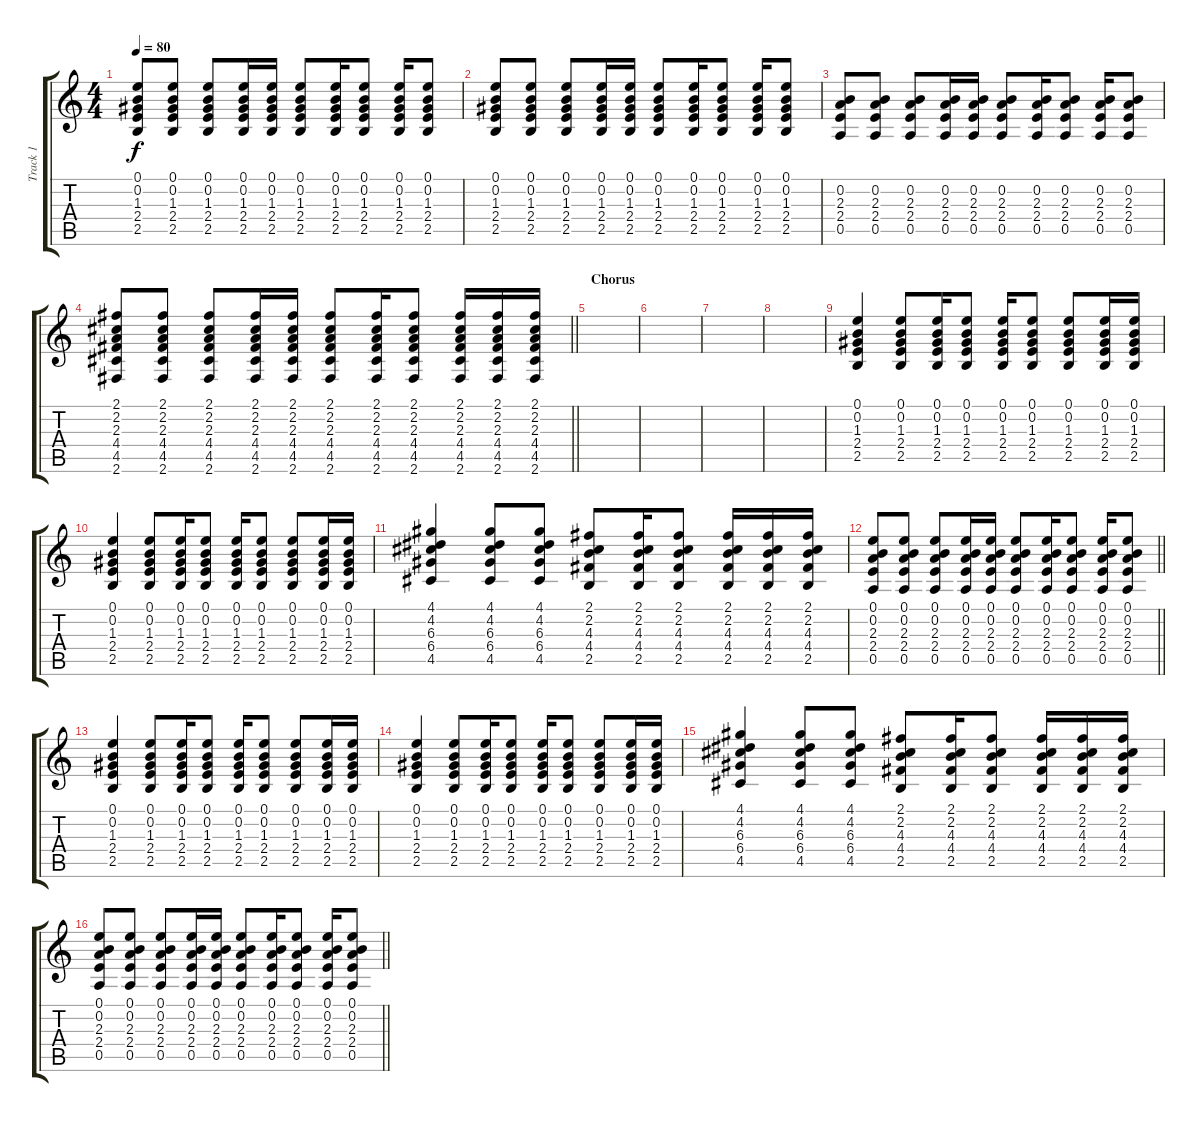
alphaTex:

\track ("Track 1" "Track 1") {instrument acousticguitarsteel}
\staff {score tabs}
\tuning (E4 B3 G3 D3 A2 E2) {hide}
\ts (4 4)
\tempo 80
\clef g2
\ks c
(0.1 0.2 1.3 2.4 2.5).8{dy f} (0.1 0.2 1.3 2.4 2.5).8 (0.1 0.2 1.3 2.4 2.5).8 (0.1 0.2 1.3 2.4 2.5).16 (0.1 0.2 1.3 2.4 2.5).16 (0.1 0.2 1.3 2.4 2.5).8 (0.1 0.2 1.3 2.4 2.5).16 (0.1 0.2 1.3 2.4 2.5).8 (0.1 0.2 1.3 2.4 2.5).16 (0.1 0.2 1.3 2.4 2.5).8 |
(0.1 0.2 1.3 2.4 2.5).8 (0.1 0.2 1.3 2.4 2.5).8 (0.1 0.2 1.3 2.4 2.5).8 (0.1 0.2 1.3 2.4 2.5).16 (0.1 0.2 1.3 2.4 2.5).16 (0.1 0.2 1.3 2.4 2.5).8 (0.1 0.2 1.3 2.4 2.5).16 (0.1 0.2 1.3 2.4 2.5).8 (0.1 0.2 1.3 2.4 2.5).16 (0.1 0.2 1.3 2.4 2.5).8 |
(0.2 2.3 2.4 0.5).8 (0.2 2.3 2.4 0.5).8 (0.2 2.3 2.4 0.5).8 (0.2 2.3 2.4 0.5).16 (0.2 2.3 2.4 0.5).16 (0.2 2.3 2.4 0.5).8 (0.2 2.3 2.4 0.5).16 (0.2 2.3 2.4 0.5).8 (0.2 2.3 2.4 0.5).16 (0.2 2.3 2.4 0.5).8 |
\barLineRight lightlight
(2.1 2.2 2.3 4.4 4.5 2.6).8 (2.1 2.2 2.3 4.4 4.5 2.6).8 (2.1 2.2 2.3 4.4 4.5 2.6).8 (2.1 2.2 2.3 4.4 4.5 2.6).16 (2.1 2.2 2.3 4.4 4.5 2.6).16 (2.1 2.2 2.3 4.4 4.5 2.6).8 (2.1 2.2 2.3 4.4 4.5 2.6).16 (2.1 2.2 2.3 4.4 4.5 2.6).8 (2.1 2.2 2.3 4.4 4.5 2.6).16 (2.1 2.2 2.3 4.4 4.5 2.6).16 (2.1 2.2 2.3 4.4 4.5 2.6).16 |
\section ("" "Chorus")
|
|
|
|
(0.1 0.2 1.3 2.4 2.5).4 (0.1 0.2 1.3 2.4 2.5).8 (0.1 0.2 1.3 2.4 2.5).16 (0.1 0.2 1.3 2.4 2.5).8 (0.1 0.2 1.3 2.4 2.5).16 (0.1 0.2 1.3 2.4 2.5).8 (0.1 0.2 1.3 2.4 2.5).8 (0.1 0.2 1.3 2.4 2.5).16 (0.1 0.2 1.3 2.4 2.5).16 |
(0.1 0.2 1.3 2.4 2.5).4 (0.1 0.2 1.3 2.4 2.5).8 (0.1 0.2 1.3 2.4 2.5).16 (0.1 0.2 1.3 2.4 2.5).8 (0.1 0.2 1.3 2.4 2.5).16 (0.1 0.2 1.3 2.4 2.5).8 (0.1 0.2 1.3 2.4 2.5).8 (0.1 0.2 1.3 2.4 2.5).16 (0.1 0.2 1.3 2.4 2.5).16 |
(4.1 4.2 6.3 6.4 4.5).4 (4.1 4.2 6.3 6.4 4.5).8 (4.1 4.2 6.3 6.4 4.5).8 (2.1 2.2 4.3 4.4 2.5).8 (2.1 2.2 4.3 4.4 2.5).16 (2.1 2.2 4.3 4.4 2.5).8 (2.1 2.2 4.3 4.4 2.5).16 (2.1 2.2 4.3 4.4 2.5).16 (2.1 2.2 4.3 4.4 2.5).16 |
\barLineRight lightlight
(0.1 0.2 2.3 2.4 0.5).8 (0.1 0.2 2.3 2.4 0.5).8 (0.1 0.2 2.3 2.4 0.5).8 (0.1 0.2 2.3 2.4 0.5).16 (0.1 0.2 2.3 2.4 0.5).16 (0.1 0.2 2.3 2.4 0.5).8 (0.1 0.2 2.3 2.4 0.5).16 (0.1 0.2 2.3 2.4 0.5).8 (0.1 0.2 2.3 2.4 0.5).16 (0.1 0.2 2.3 2.4 0.5).8 |
(0.1 0.2 1.3 2.4 2.5).4 (0.1 0.2 1.3 2.4 2.5).8 (0.1 0.2 1.3 2.4 2.5).16 (0.1 0.2 1.3 2.4 2.5).8 (0.1 0.2 1.3 2.4 2.5).16 (0.1 0.2 1.3 2.4 2.5).8 (0.1 0.2 1.3 2.4 2.5).8 (0.1 0.2 1.3 2.4 2.5).16 (0.1 0.2 1.3 2.4 2.5).16 |
(0.1 0.2 1.3 2.4 2.5).4 (0.1 0.2 1.3 2.4 2.5).8 (0.1 0.2 1.3 2.4 2.5).16 (0.1 0.2 1.3 2.4 2.5).8 (0.1 0.2 1.3 2.4 2.5).16 (0.1 0.2 1.3 2.4 2.5).8 (0.1 0.2 1.3 2.4 2.5).8 (0.1 0.2 1.3 2.4 2.5).16 (0.1 0.2 1.3 2.4 2.5).16 |
(4.1 4.2 6.3 6.4 4.5).4 (4.1 4.2 6.3 6.4 4.5).8 (4.1 4.2 6.3 6.4 4.5).8 (2.1 2.2 4.3 4.4 2.5).8 (2.1 2.2 4.3 4.4 2.5).16 (2.1 2.2 4.3 4.4 2.5).8 (2.1 2.2 4.3 4.4 2.5).16 (2.1 2.2 4.3 4.4 2.5).16 (2.1 2.2 4.3 4.4 2.5).16 |
\barLineRight lightlight
(0.1 0.2 2.3 2.4 0.5).8 (0.1 0.2 2.3 2.4 0.5).8 (0.1 0.2 2.3 2.4 0.5).8 (0.1 0.2 2.3 2.4 0.5).16 (0.1 0.2 2.3 2.4 0.5).16 (0.1 0.2 2.3 2.4 0.5).8 (0.1 0.2 2.3 2.4 0.5).16 (0.1 0.2 2.3 2.4 0.5).8 (0.1 0.2 2.3 2.4 0.5).16 (0.1 0.2 2.3 2.4 0.5).8
